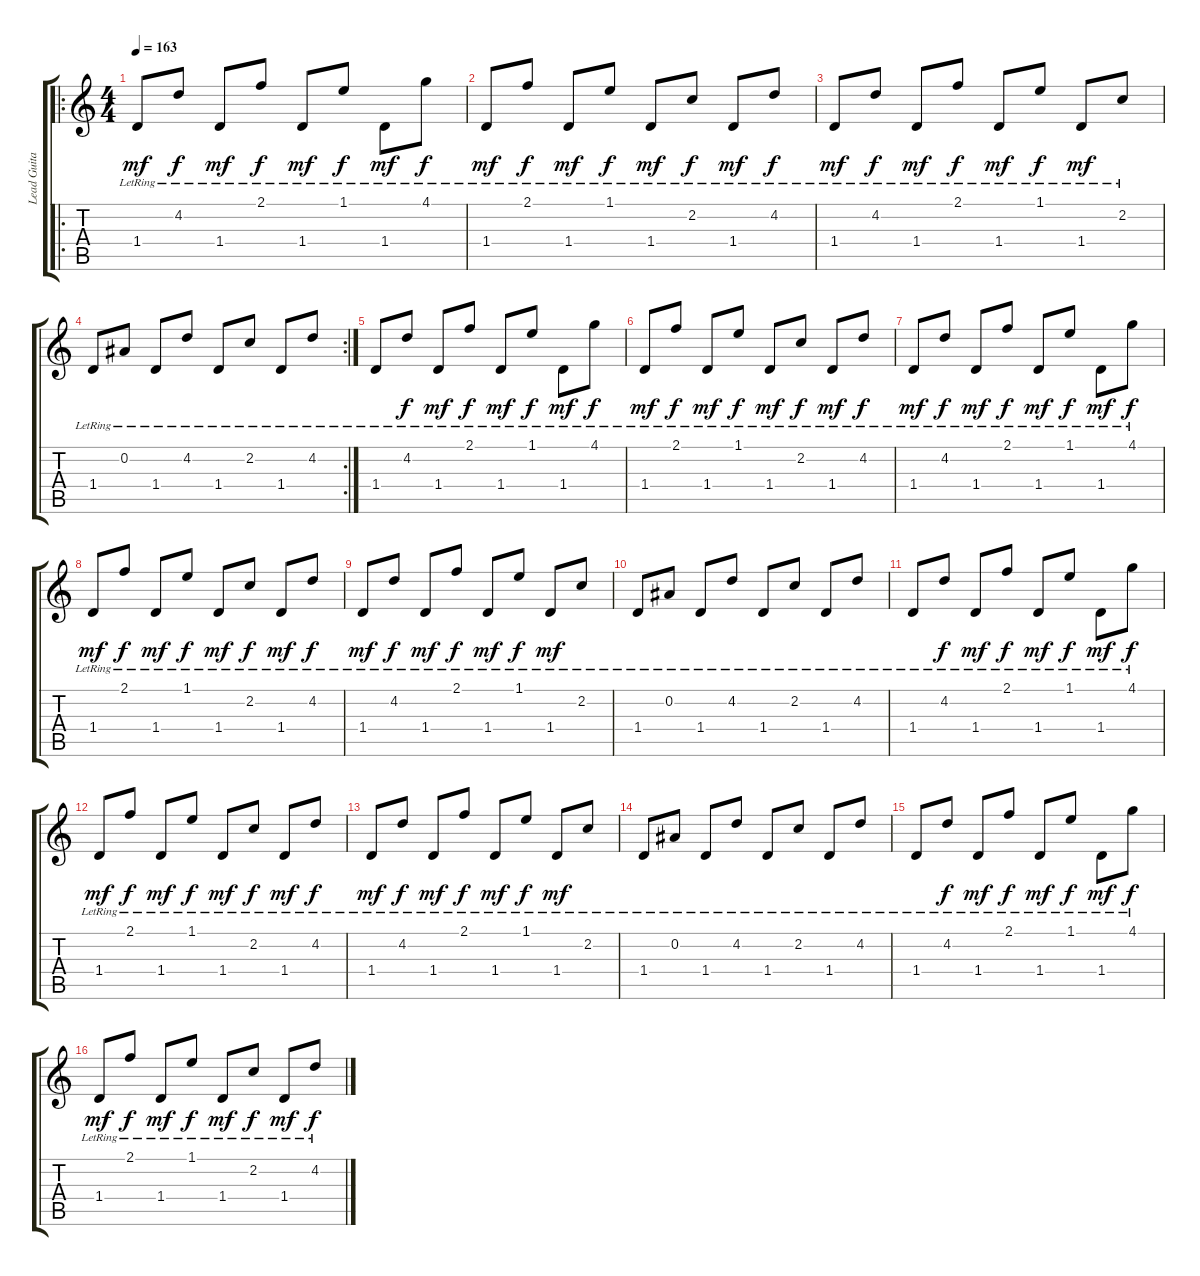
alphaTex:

\track ("Lead Guitar" "Lead Guita") {instrument electricguitarclean}
\staff {score tabs}
\tuning (Eb4 Bb3 Gb3 Db3 Ab2 Eb2) {hide}
\ro
\ts (4 4)
\tempo 163
\clef g2
\ks c
1.4{lr}.8{dy mf instrument electricguitarclean} 4.2{lr}.8{dy f} 1.4{lr}.8{dy mf} 2.1{lr}.8{dy f} 1.4{lr}.8{dy mf} 1.1{lr}.8{dy f} 1.4{lr}.8{dy mf} 4.1{lr}.8{dy f} |
1.4{lr}.8{dy mf} 2.1{lr}.8{dy f} 1.4{lr}.8{dy mf} 1.1{lr}.8{dy f} 1.4{lr}.8{dy mf} 2.2{lr}.8{dy f} 1.4{lr}.8{dy mf} 4.2{lr}.8{dy f} |
1.4{lr}.8{dy mf} 4.2{lr}.8{dy f} 1.4{lr}.8{dy mf} 2.1{lr}.8{dy f} 1.4{lr}.8{dy mf} 1.1{lr}.8{dy f} 1.4{lr}.8{dy mf} 2.2{lr}.8 |
\rc 2
1.4{lr}.8 0.2{lr}.8 1.4{lr}.8 4.2{lr}.8 1.4{lr}.8 2.2{lr}.8 1.4{lr}.8 4.2{lr}.8 |
1.4{lr}.8 4.2{lr}.8{dy f} 1.4{lr}.8{dy mf} 2.1{lr}.8{dy f} 1.4{lr}.8{dy mf} 1.1{lr}.8{dy f} 1.4{lr}.8{dy mf} 4.1{lr}.8{dy f} |
1.4{lr}.8{dy mf} 2.1{lr}.8{dy f} 1.4{lr}.8{dy mf} 1.1{lr}.8{dy f} 1.4{lr}.8{dy mf} 2.2{lr}.8{dy f} 1.4{lr}.8{dy mf} 4.2{lr}.8{dy f} |
1.4{lr}.8{dy mf instrument electricguitarclean} 4.2{lr}.8{dy f} 1.4{lr}.8{dy mf} 2.1{lr}.8{dy f} 1.4{lr}.8{dy mf} 1.1{lr}.8{dy f} 1.4{lr}.8{dy mf} 4.1{lr}.8{dy f} |
1.4{lr}.8{dy mf} 2.1{lr}.8{dy f} 1.4{lr}.8{dy mf} 1.1{lr}.8{dy f} 1.4{lr}.8{dy mf} 2.2{lr}.8{dy f} 1.4{lr}.8{dy mf} 4.2{lr}.8{dy f} |
1.4{lr}.8{dy mf} 4.2{lr}.8{dy f} 1.4{lr}.8{dy mf} 2.1{lr}.8{dy f} 1.4{lr}.8{dy mf} 1.1{lr}.8{dy f} 1.4{lr}.8{dy mf} 2.2{lr}.8 |
1.4{lr}.8 0.2{lr}.8 1.4{lr}.8 4.2{lr}.8 1.4{lr}.8 2.2{lr}.8 1.4{lr}.8 4.2{lr}.8 |
1.4{lr}.8{instrument electricguitarclean} 4.2{lr}.8{dy f} 1.4{lr}.8{dy mf} 2.1{lr}.8{dy f} 1.4{lr}.8{dy mf} 1.1{lr}.8{dy f} 1.4{lr}.8{dy mf} 4.1{lr}.8{dy f} |
1.4{lr}.8{dy mf} 2.1{lr}.8{dy f} 1.4{lr}.8{dy mf} 1.1{lr}.8{dy f} 1.4{lr}.8{dy mf} 2.2{lr}.8{dy f} 1.4{lr}.8{dy mf} 4.2{lr}.8{dy f} |
1.4{lr}.8{dy mf} 4.2{lr}.8{dy f} 1.4{lr}.8{dy mf} 2.1{lr}.8{dy f} 1.4{lr}.8{dy mf} 1.1{lr}.8{dy f} 1.4{lr}.8{dy mf} 2.2{lr}.8 |
1.4{lr}.8 0.2{lr}.8 1.4{lr}.8 4.2{lr}.8 1.4{lr}.8 2.2{lr}.8 1.4{lr}.8 4.2{lr}.8 |
1.4{lr}.8{instrument electricguitarclean} 4.2{lr}.8{dy f} 1.4{lr}.8{dy mf} 2.1{lr}.8{dy f} 1.4{lr}.8{dy mf} 1.1{lr}.8{dy f} 1.4{lr}.8{dy mf} 4.1{lr}.8{dy f} |
1.4{lr}.8{dy mf} 2.1{lr}.8{dy f} 1.4{lr}.8{dy mf} 1.1{lr}.8{dy f} 1.4{lr}.8{dy mf} 2.2{lr}.8{dy f} 1.4{lr}.8{dy mf} 4.2{lr}.8{dy f}
